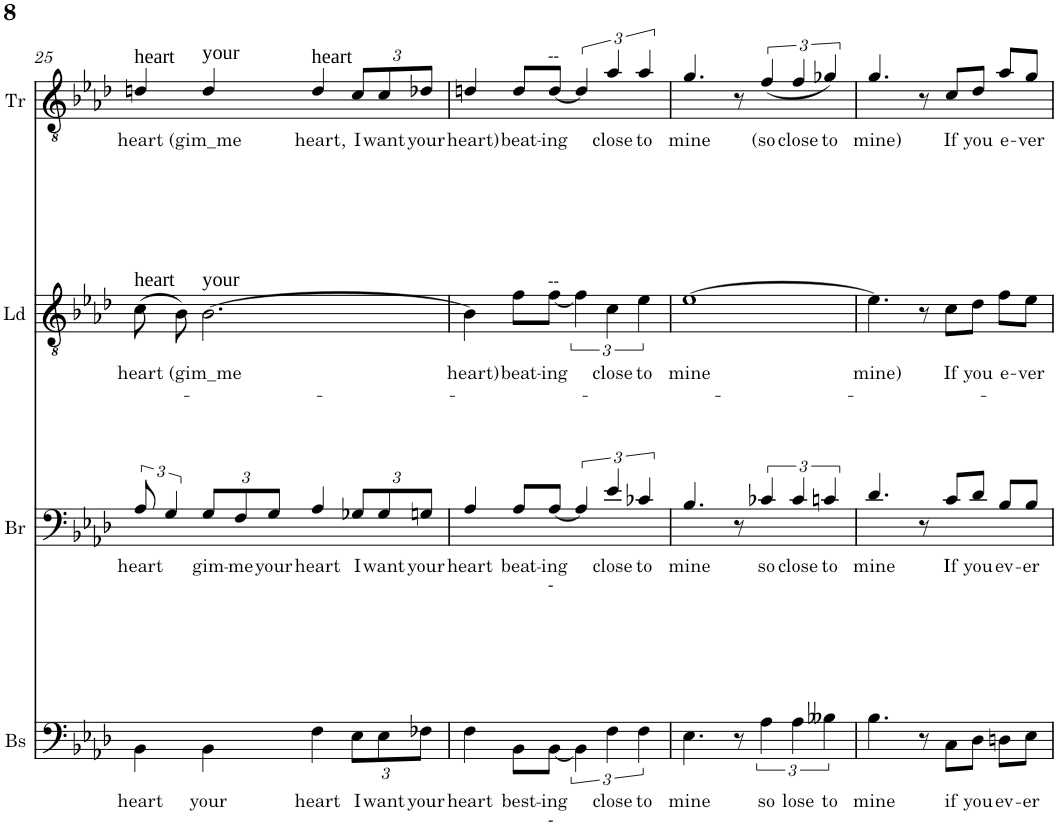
**kern	**text	**kern	**text	**kern	**text	**kern	**text
*part4	*part4	*part3	*part3	*part2	*part2	*part1	*part1
*staff4	*staff4	*staff3	*staff3	*staff2	*staff2	*staff1	*staff1
*I"Bass	*	*I"Bari	*	*I"Lead	*	*I"Tenor	*
*I'Bs	*	*I'Br	*	*I'Ld	*	*I'Tr	*
!!LO:PB:g=z
*clefF4	*	*clefF4	*	*clefGv2	*	*clefGv2	*
*k[b-e-a-d-]	*	*k[b-e-a-d-]	*	*k[b-e-a-d-]	*	*k[b-e-a-d-]	*
*M4/4	*	*M4/4	*	*M4/4	*	*M4/4	*
*met(c)	*	*met(c)	*	*met(c)	*	*met(c)	*
=25	=25	=25	=25	=25	=25	=25	=25
!	!	!	!	!	!	!LO:TX:a:t=heart	!
!	!	!	!	!LO:TX:a:t=heart	!	!	!
!	!LO:LY:b	!	!LO:LY:b	!	!LO:LY:b	!	!LO:LY:b
4BB-\	heart	12A-/	heart	(8c\	heart	4dn/	heart
.	.	6G/	.	.	.	.	.
.	.	.	.	8B-\)	.	.	.
!	!LO:LY:b	!	!	!	!	!	!
*	*	*Xbrackettup	*	*	*	*	*
!	!	!	!	!	!	!LO:TX:a:t=your	!
!	!	!	!	!LO:TX:a:t=your	!	!	!
!	!	!	!LO:LY:b	!	!LO:LY:b	!	!LO:LY:b
4BB-\	your	12G/L	gim-	[2.B-\	(gim_me	4d/	(gim_me
!	!	!	!LO:LY:b	!	!	!	!
.	.	12F/	-me	.	.	.	.
!	!	!	!LO:LY:b	!	!	!	!
.	.	12G/J	your	.	.	.	.
!	!	!	!	!	!	!LO:TX:a:t=heart	!
!	!LO:LY:b	!	!LO:LY:b	!	!	!	!LO:LY:b
4F\	heart	4A-/	heart	.	.	4d/	heart,
*Xbrackettup	*	*	*	*	*	*	*
!	!LO:LY:b	!	!LO:LY:b	!	!	!	!
*	*	*	*	*	*	*Xbrackettup	*
!	!	!	!	!	!	!	!LO:LY:b
12E-\L	I	12G-X/L	I	.	.	12c/L	I
!	!LO:LY:b	!	!LO:LY:b	!	!	!	!LO:LY:b
12E-\	want	12G-/	want	.	.	12c/	want
!	!LO:LY:b	!	!LO:LY:b	!	!	!	!LO:LY:b
12F-X\J	your	12Gn/J	your	.	.	12d-X/J	your
=26	=26	=26	=26	=26	=26	=26	=26
!	!LO:LY:b	!	!LO:LY:b	!	!LO:LY:b	!	!LO:LY:b
4F\	heart	4A-/	heart	4B-\]	heart)	4dn/	heart)
!	!LO:LY:b	!	!LO:LY:b	!	!LO:LY:b	!	!LO:LY:b
8BB-\L	best-	8A-/L	beat-	8f\L	beat-	8d/L	beat-
!	!	!	!	!	!	!LO:TX:a:t=--	!
!	!	!	!	!LO:TX:a:t=--	!	!	!
!	!	!LO:TX:b:t=-	!	!	!	!	!
!LO:TX:b:t=-	!	!	!	!	!	!	!
!	!LO:LY:b	!	!LO:LY:b	!	!LO:LY:b	!	!LO:LY:b
[<8BB-\J	-ing	[<8A-/J	-ing	[<8f\J	-ing	[<8d/J	-ing
*brackettup	*	*brackettup	*	*	*	*brackettup	*
6BB-\]	.	6A-/]	.	6f\]	.	6d/]	.
!	!LO:LY:b	!	!LO:LY:b	!	!LO:LY:b	!	!LO:LY:b
6F\	close	6e-/	close	6c\	close	6a-/	close
!	!LO:LY:b	!	!LO:LY:b	!	!LO:LY:b	!	!LO:LY:b
6F\	to	6c-X/	to	6e-\	to	6a-/	to
=27	=27	=27	=27	=27	=27	=27	=27
!	!LO:LY:b	!	!LO:LY:b	!	!LO:LY:b	!	!LO:LY:b
4.E-\	mine	4.B-/	mine	[1e-	mine	4.g/	mine
8r	.	8r	.	.	.	8r	.
!	!LO:LY:b	!	!LO:LY:b	!	!	!	!LO:LY:b
6A-\	so	6c-X/	so	.	.	(6f/	(so
!	!LO:LY:b	!	!LO:LY:b	!	!	!	!LO:LY:b
6A-\	lose	6c-/	close	.	.	6f/	close
!	!LO:LY:b	!	!LO:LY:b	!	!	!	!LO:LY:b
6B--X\	to	6cn/	to	.	.	6g-X/)	to
=28	=28	=28	=28	=28	=28	=28	=28
!	!LO:LY:b	!	!LO:LY:b	!	!LO:LY:b	!	!LO:LY:b
4.B-\	mine	4.d-/	mine	4.e-\]	mine)	4.g/	mine)
8r	.	8r	.	8r	.	8r	.
!	!LO:LY:b	!	!LO:LY:b	!	!LO:LY:b	!	!LO:LY:b
8C\L	if	8c/L	If	8c\L	If	8c/L	If
!	!LO:LY:b	!	!LO:LY:b	!	!LO:LY:b	!	!LO:LY:b
8D-\J	you	8d-/J	you	8d-\J	you	8d-/J	you
!	!LO:LY:b	!	!LO:LY:b	!	!LO:LY:b	!	!LO:LY:b
8Dn\L	ev-	8B-/L	ev-	8f\L	e-	8a-/L	e-
!	!LO:LY:b	!	!LO:LY:b	!	!LO:LY:b	!	!LO:LY:b
8E-\J	-er	8B-/J	-er	8e-\J	-ver	8g/J	-ver
=	=	=	=	=	=	=	=
*-	*-	*-	*-	*-	*-	*-	*-
